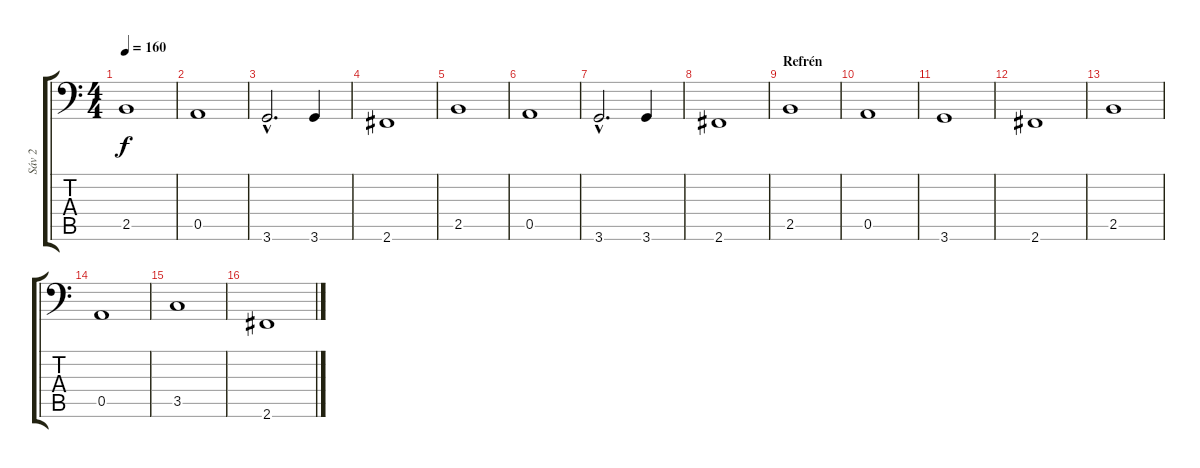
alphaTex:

\track ("Sáv 2" "Sáv 2") {instrument fretlessbass}
\staff {score tabs}
\tuning (E3 B2 G2 D2 A1 E1) {hide}
\ts (4 4)
\tempo 160
\clef f4
\ks c
2.5.1{dy f} |
0.5.1 |
3.6{hac}.2{d} 3.6.4 |
2.6.1 |
2.5.1 |
0.5.1 |
3.6{hac}.2{d} 3.6.4 |
2.6.1 |
\section ("" "Refrén")
2.5.1 |
0.5.1 |
3.6.1 |
2.6.1 |
2.5.1 |
0.5.1 |
3.5.1 |
2.6.1
